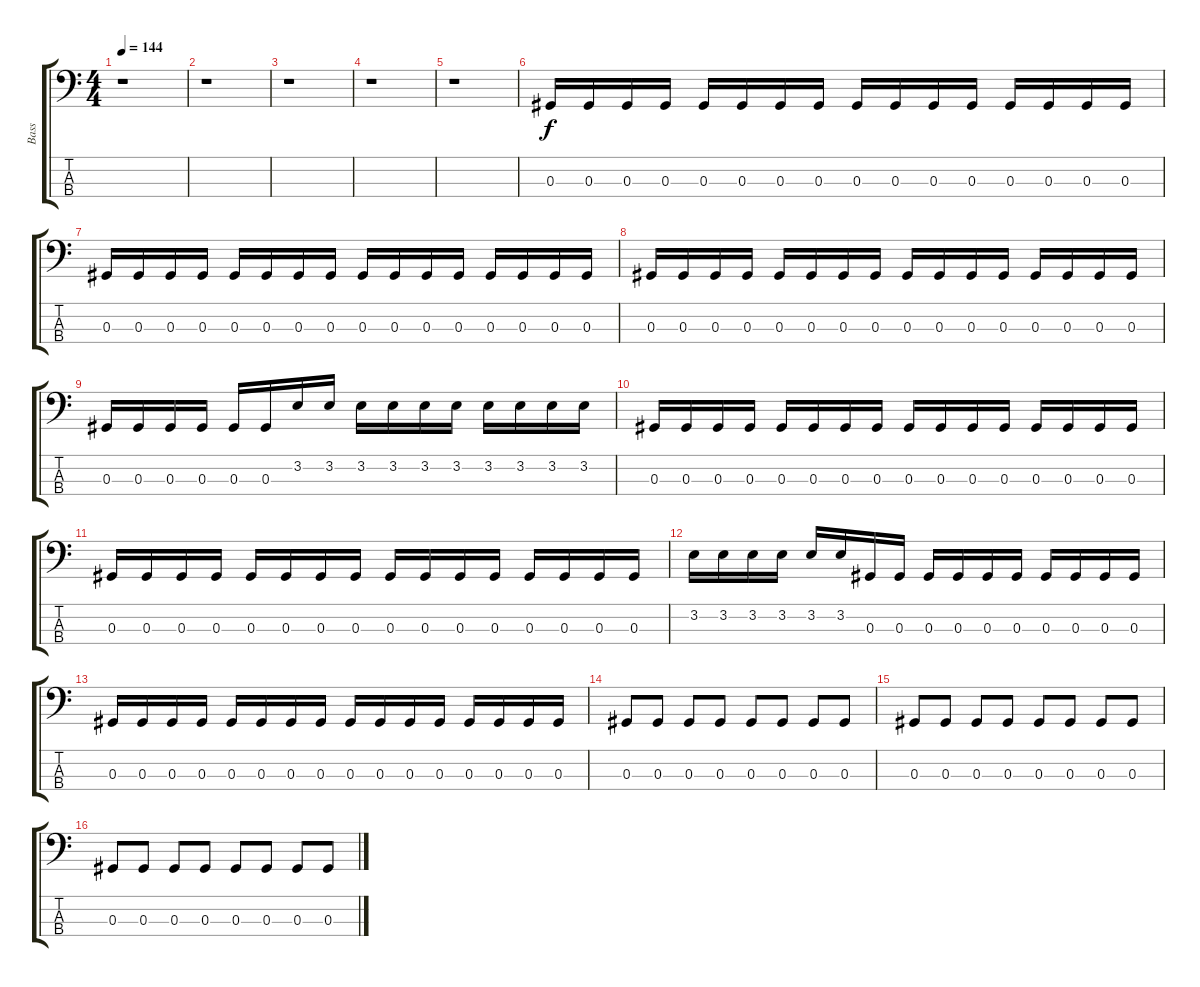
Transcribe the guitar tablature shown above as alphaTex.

\track ("Bass" "Bass") {instrument electricbasspick}
\staff {score tabs}
\tuning (Gb2 Db2 Ab1 Eb1) {hide}
\ts (4 4)
\tempo 144
\clef f4
\ks c
r.1{dy f instrument electricbasspick} |
r.1 |
r.1 |
r.1 |
r.1 |
0.3.16 0.3.16 0.3.16 0.3.16 0.3.16 0.3.16 0.3.16 0.3.16 0.3.16 0.3.16 0.3.16 0.3.16 0.3.16 0.3.16 0.3.16 0.3.16 |
0.3.16 0.3.16 0.3.16 0.3.16 0.3.16 0.3.16 0.3.16 0.3.16 0.3.16 0.3.16 0.3.16 0.3.16 0.3.16 0.3.16 0.3.16 0.3.16 |
0.3.16 0.3.16 0.3.16 0.3.16 0.3.16 0.3.16 0.3.16 0.3.16 0.3.16 0.3.16 0.3.16 0.3.16 0.3.16 0.3.16 0.3.16 0.3.16 |
0.3.16 0.3.16 0.3.16 0.3.16 0.3.16 0.3.16 3.2.16 3.2.16 3.2.16 3.2.16 3.2.16 3.2.16 3.2.16 3.2.16 3.2.16 3.2.16 |
0.3.16 0.3.16 0.3.16 0.3.16 0.3.16 0.3.16 0.3.16 0.3.16 0.3.16 0.3.16 0.3.16 0.3.16 0.3.16 0.3.16 0.3.16 0.3.16 |
0.3.16 0.3.16 0.3.16 0.3.16 0.3.16 0.3.16 0.3.16 0.3.16 0.3.16 0.3.16 0.3.16 0.3.16 0.3.16 0.3.16 0.3.16 0.3.16 |
3.2.16 3.2.16 3.2.16 3.2.16 3.2.16 3.2.16 0.3.16 0.3.16 0.3.16 0.3.16 0.3.16 0.3.16 0.3.16 0.3.16 0.3.16 0.3.16 |
0.3.16 0.3.16 0.3.16 0.3.16 0.3.16 0.3.16 0.3.16 0.3.16 0.3.16 0.3.16 0.3.16 0.3.16 0.3.16 0.3.16 0.3.16 0.3.16 |
0.3.8 0.3.8 0.3.8 0.3.8 0.3.8 0.3.8 0.3.8 0.3.8 |
0.3.8 0.3.8 0.3.8 0.3.8 0.3.8 0.3.8 0.3.8 0.3.8 |
0.3.8 0.3.8 0.3.8 0.3.8 0.3.8 0.3.8 0.3.8 0.3.8
